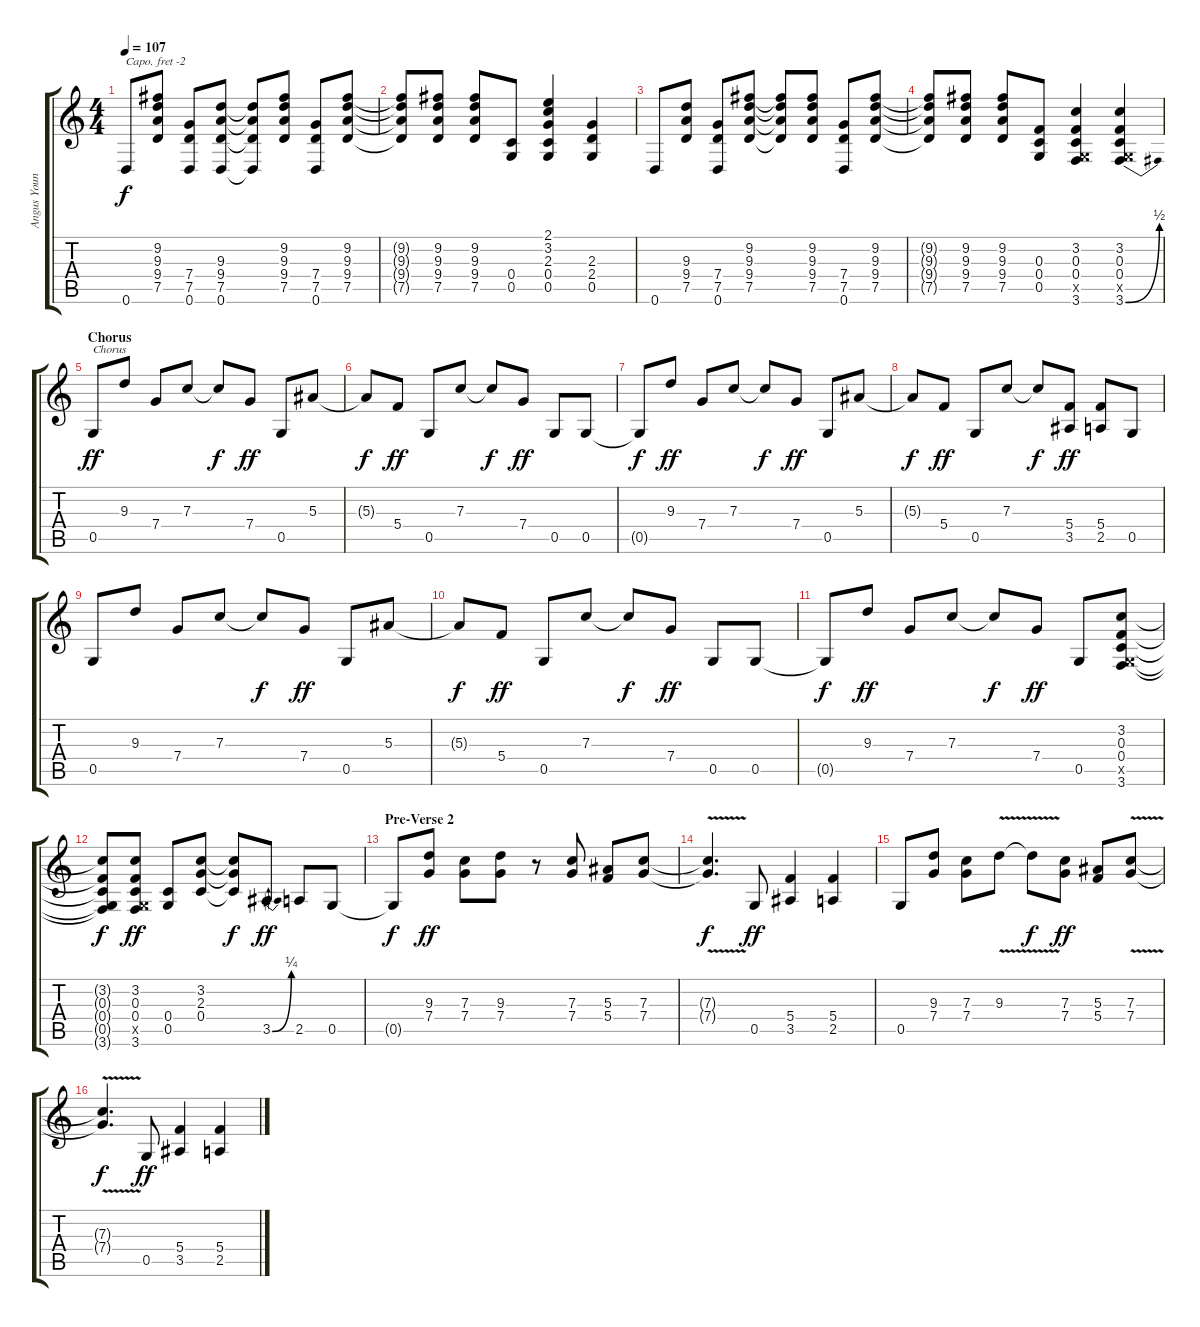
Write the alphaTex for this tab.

\track ("Angus Young" "Angus Youn") {instrument distortionguitar}
\staff {score tabs}
\capo -2
\tuning (E4 B3 G3 D3 A2 E2) {hide}
\ts (4 4)
\tempo 107
\clef g2
\ks c
0.6.8{dy f} (9.2 9.3 9.4 7.5).8 (7.4 7.5 0.6).8 (9.3 9.4 7.5 0.6).8 (9.3{t} 9.4{t} 7.5{t} 0.6{t}).8 (9.2 9.3 9.4 7.5).8 (7.4 7.5 0.6).8 (9.2 9.3 9.4 7.5).8 |
(9.2{t} 9.3{t} 9.4{t} 7.5{t}).8 (9.2 9.3 9.4 7.5).8 (9.2 9.3 9.4 7.5).8 (0.4 0.5).8 (2.1 3.2 2.3 0.4 0.5).4 (2.3 2.4 0.5).4 |
0.6.8 (9.3 9.4 7.5).8 (7.4 7.5 0.6).8 (9.2 9.3 9.4 7.5).8 (9.2{t} 9.3{t} 9.4{t} 7.5{t}).8 (9.2 9.3 9.4 7.5).8 (7.4 7.5 0.6).8 (9.2 9.3 9.4 7.5).8 |
(9.2{t} 9.3{t} 9.4{t} 7.5{t}).8 (9.2 9.3 9.4 7.5).8 (9.2 9.3 9.4 7.5).8 (0.3 0.4 0.5).8 (3.2 0.3 0.4 0.5{x} 3.6).4 (3.2 0.3 0.4 0.5{x} 3.6{be (bend 0 0 60 2)}).4 |
\section ("" "Chorus")
0.5.8{txt "Chorus" dy ff} 9.3.8 7.4.8 7.3.8 7.3{t}.8{dy f} 7.4.8{dy ff} 0.5.8 5.3.8 |
5.3{t}.8{dy f} 5.4.8{dy ff} 0.5.8 7.3.8 7.3{t}.8{dy f} 7.4.8{dy ff} 0.5.8 0.5.8 |
0.5{t}.8{dy f} 9.3.8{dy ff} 7.4.8 7.3.8 7.3{t}.8{dy f} 7.4.8{dy ff} 0.5.8 5.3.8 |
5.3{t}.8{dy f} 5.4.8{dy ff} 0.5.8 7.3.8 7.3{t}.8{dy f} (5.4 3.5).8{dy ff} (5.4 2.5).8 0.5.8 |
0.5.8 9.3.8 7.4.8 7.3.8 7.3{t}.8{dy f} 7.4.8{dy ff} 0.5.8 5.3.8 |
5.3{t}.8{dy f} 5.4.8{dy ff} 0.5.8 7.3.8 7.3{t}.8{dy f} 7.4.8{dy ff} 0.5.8 0.5.8 |
0.5{t}.8{dy f} 9.3.8{dy ff} 7.4.8 7.3.8 7.3{t}.8{dy f} 7.4.8{dy ff} 0.5.8 (3.2 0.3 0.4 0.5{x} 3.6).8 |
(3.2{t} 0.3{t} 0.4{t} 0.5{t} 3.6{t}).8{dy f} (3.2 0.3 0.4 0.5{x} 3.6).8{dy ff} (0.4 0.5).8 (3.2 2.3 0.4).8 (3.2{t} 2.3{t} 0.4{t}).8{dy f} 3.5{be (bend 0 0 60 1)}.8{dy ff} 2.5.8 0.5.8 |
\section ("" "Pre-Verse 2")
0.5{t}.8{dy f} (9.3 7.4).8{dy ff} (7.3 7.4).8 (9.3 7.4).8 r.8 (7.3 7.4).8 (5.3 5.4).8 (7.3 7.4).8 |
(7.3{v t} 7.4{v t}).4{d dy f} 0.5.8{dy ff} (5.4 3.5).4 (5.4 2.5).4 |
0.5.8 (9.3 7.4).8 (7.3 7.4).8 9.3{v}.8 9.3{t}.8{dy f} (7.3 7.4).8{dy ff} (5.3 5.4).8 (7.3{v} 7.4{v}).8 |
(7.3{v t} 7.4{v t}).4{d dy f} 0.5.8{dy ff} (5.4 3.5).4 (5.4 2.5).4
